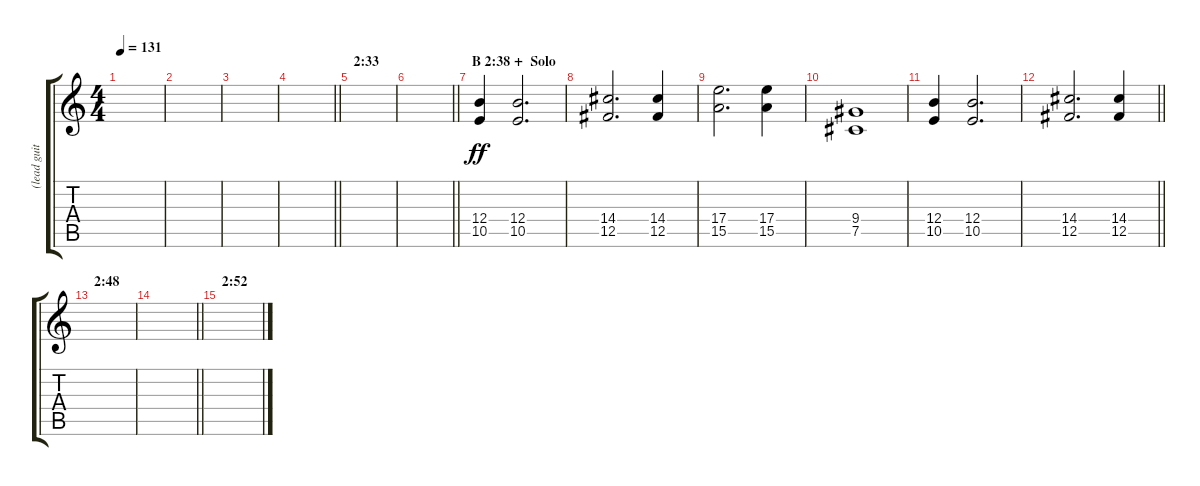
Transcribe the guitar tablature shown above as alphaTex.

\track ("(lead guitar - harmony)" "(lead guit") {instrument overdrivenguitar}
\staff {score tabs}
\tuning (Db4 Ab3 E3 B2 Gb2 Db2) {hide}
\ts (4 4)
\tempo 131
\clef g2
\ks c
|
|
|
\barLineRight lightlight
|
\section ("" "2:33")
|
\barLineRight lightlight
|
\section ("" "B 2:38 +  Solo")
(12.4 10.5).4{dy ff} (12.4 10.5).2{d} |
(14.4 12.5).2{d} (14.4 12.5).4 |
(17.4 15.5).2{d} (17.4 15.5).4 |
(9.4 7.5).1 |
(12.4 10.5).4 (12.4 10.5).2{d} |
\barLineRight lightlight
(14.4 12.5).2{d} (14.4 12.5).4 |
\section ("" "2:48")
|
\barLineRight lightlight
|
\section ("" "2:52")
